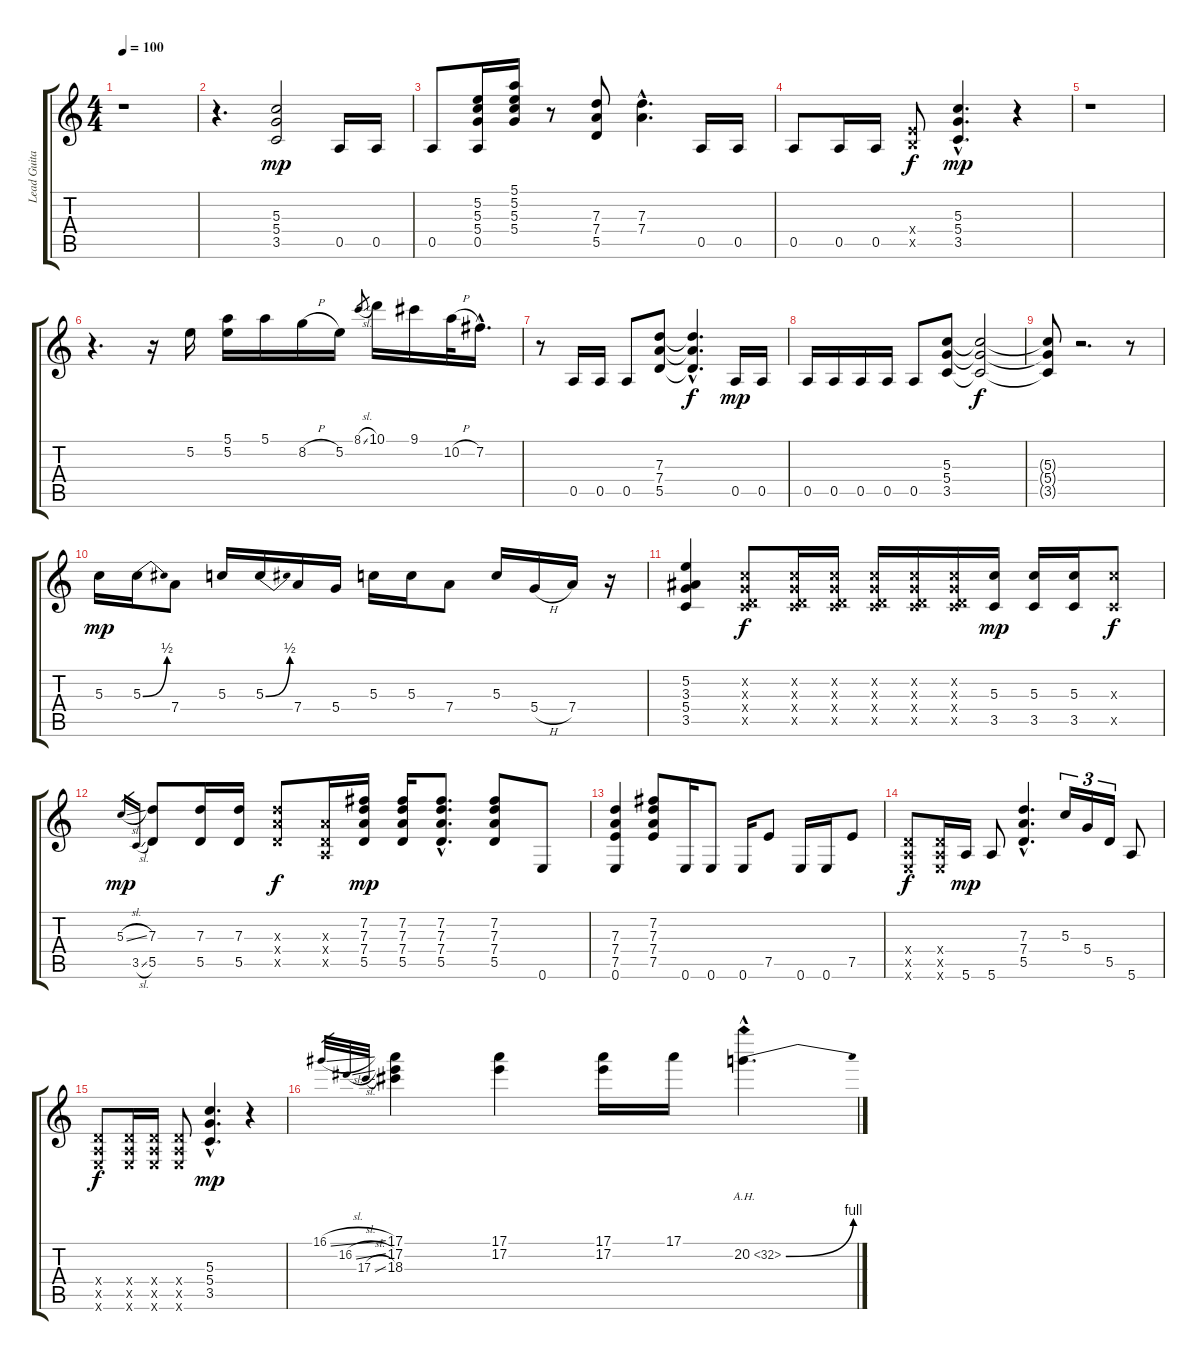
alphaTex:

\track ("Lead Guitar" "Lead Guita") {instrument overdrivenguitar}
\staff {score tabs}
\tuning (E4 B3 G3 D3 A2 E2) {hide}
\ts (4 4)
\tempo 100
\clef g2
\ks c
r.1{dy mp} |
r.4{d} (5.3 5.4 3.5).2 0.5.16 0.5.16 |
0.5.8 (5.2 5.3 5.4 0.5).16 (5.1 5.2 5.3 5.4).16 r.8 (7.3 7.4 5.5).8 (7.3{hac} 7.4{hac}).4{d} 0.5.16 0.5.16 |
0.5.8 0.5.16 0.5.16 (2.4{x} 2.5{x}).8{dy f} (5.3{hac} 5.4{hac} 3.5{hac}).4{d dy mp} r.4 |
r.1 |
r.4{d} r.16 5.2.16 (5.1 5.2).16 5.1.16 8.2{h}.16 5.2.16 8.1{sl}.8{gr} 10.1.16 9.1.16 10.2{h}.32 7.2{hac}.16{d} |
r.8 0.5.16 0.5.16 0.5.8 (7.3 7.4 5.5).8 (7.3{hac t} 7.4{hac t} 5.5{hac t}).4{d dy f} 0.5.16{dy mp} 0.5.16 |
0.5.16 0.5.16 0.5.16 0.5.16 0.5.8 (5.3 5.4 3.5).8 (5.3{t} 5.4{t} 3.5{t}).2{dy f} |
(5.3{t} 5.4{t} 3.5{t}).8 r.2{d} r.8 |
5.3.16{dy mp} 5.3{be (bend 0 0 60 2)}.16 7.4.8 5.3.16 5.3{be (bend 0 0 60 2)}.16 7.4.16 5.4.16 5.3.16 5.3.16 7.4.8 5.3.16 5.4{h}.16 7.4.16 r.16 |
(5.2 3.3 5.4 3.5).4 (1.2{x} 0.3{x} 0.4{x} 3.5{x}).8{dy f} (1.2{x} 0.3{x} 0.4{x} 3.5{x}).16 (1.2{x} 0.3{x} 0.4{x} 3.5{x}).16 (1.2{x} 0.3{x} 0.4{x} 3.5{x}).16 (1.2{x} 0.3{x} 0.4{x} 3.5{x}).16 (1.2{x} 0.3{x} 0.4{x} 3.5{x}).16 (5.3 3.5).16{dy mp} (5.3 3.5).16 (5.3 3.5).16 (5.3{x} 3.5{x}).8{dy f} |
5.3{sl}.16{gr dy mp} 3.5{sl}.16{gr} (7.3 5.5).8 (7.3 5.5).16 (7.3 5.5).16 (7.3{x} 7.4{x} 5.5{x}).8{dy f} (2.3{x} 0.4{x} 0.5{x}).16 (7.2 7.3 7.4 5.5).16{dy mp} (7.2 7.3 7.4 5.5).16 (7.2{hac} 7.3{hac} 7.4{hac} 5.5{hac}).8{d} (7.2 7.3 7.4 5.5).8 0.6.8 |
(7.3 7.4 7.5 0.6).4 (7.2 7.3 7.4 7.5).8 0.6.16 0.6.8 0.6.16 7.5.8 0.6.16 0.6.16 7.5.8 |
(0.4{x} 0.5{x} 0.6{x}).8{dy f} (0.4{x} 0.5{x} 0.6{x}).16 5.6.16{dy mp} 5.6.8 (7.3{hac} 7.4{hac} 5.5{hac}).4{d} 5.3.16{tu (3 2)} 5.4.16{tu (3 2)} 5.5.16{tu (3 2)} 5.6.8 |
(0.4{x} 0.5{x} 0.6{x}).8{dy f} (0.4{x} 0.5{x} 0.6{x}).16 (0.4{x} 0.5{x} 0.6{x}).16 (0.4{x} 0.5{x} 0.6{x}).8 (5.3{hac} 5.4{hac} 3.5{hac}).4{d dy mp} r.4 |
16.1{sl}.32{gr} 16.2{sl}.32{gr} 17.3{sl}.32{gr} (17.1 17.2 18.3).4 (17.1 17.2).4 (17.1 17.2).16 17.1.16 20.2{be (bend 0 0 60 4) ah 12 hac}.4{d}
